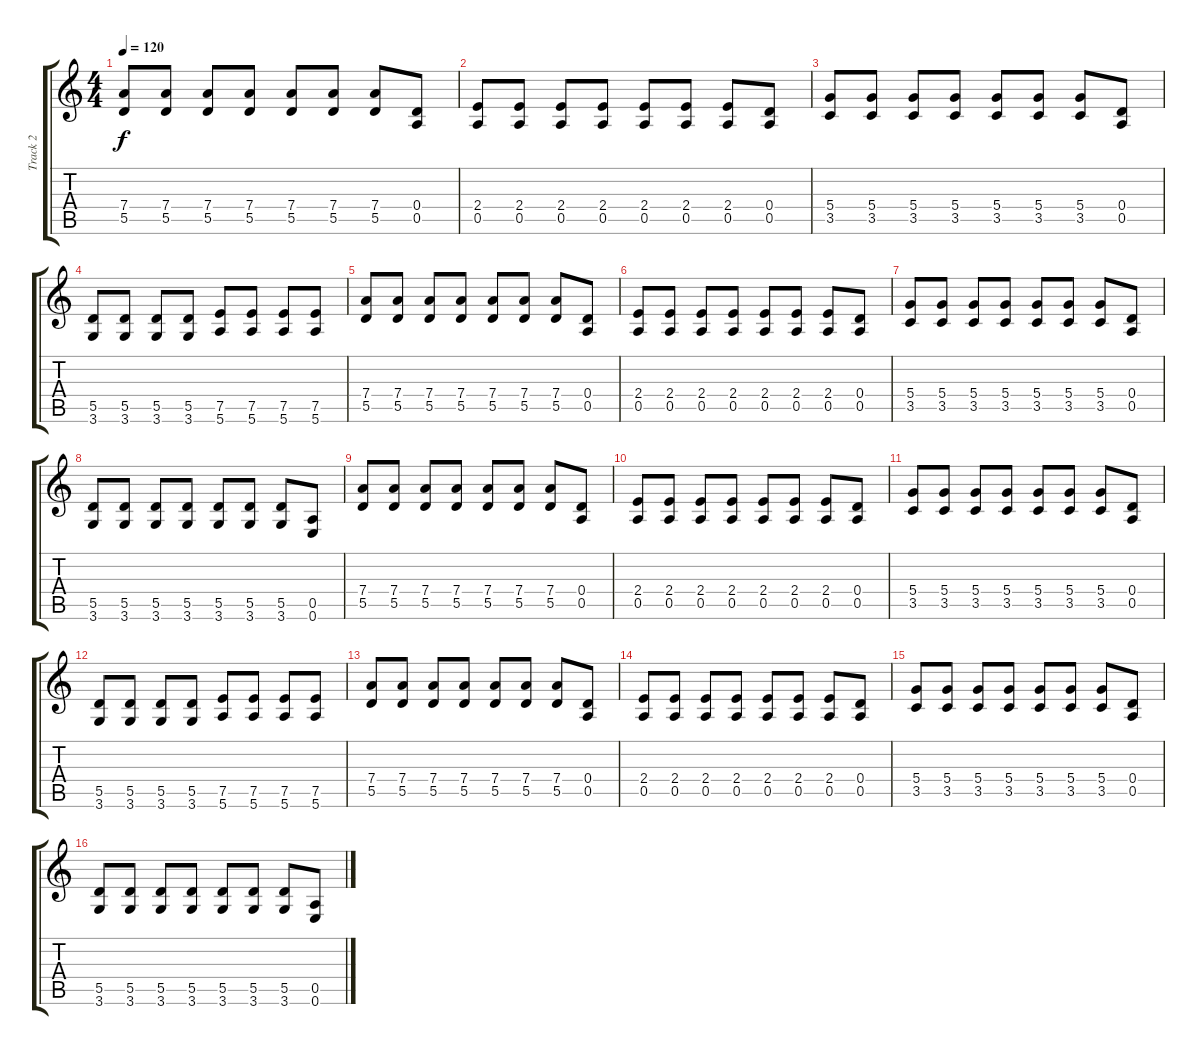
\track ("Track 2" "Track 2") {instrument distortionguitar}
\staff {score tabs}
\tuning (E4 B3 G3 D3 A2 E2) {hide}
\ts (4 4)
\tempo 120
\clef g2
\ks c
(7.4 5.5).8{dy f} (7.4 5.5).8 (7.4 5.5).8 (7.4 5.5).8 (7.4 5.5).8 (7.4 5.5).8 (7.4 5.5).8 (0.4 0.5).8 |
(2.4 0.5).8 (2.4 0.5).8 (2.4 0.5).8 (2.4 0.5).8 (2.4 0.5).8 (2.4 0.5).8 (2.4 0.5).8 (0.4 0.5).8 |
(5.4 3.5).8 (5.4 3.5).8 (5.4 3.5).8 (5.4 3.5).8 (5.4 3.5).8 (5.4 3.5).8 (5.4 3.5).8 (0.4 0.5).8 |
(5.5 3.6).8 (5.5 3.6).8 (5.5 3.6).8 (5.5 3.6).8 (7.5 5.6).8 (7.5 5.6).8 (7.5 5.6).8 (7.5 5.6).8 |
(7.4 5.5).8 (7.4 5.5).8 (7.4 5.5).8 (7.4 5.5).8 (7.4 5.5).8 (7.4 5.5).8 (7.4 5.5).8 (0.4 0.5).8 |
(2.4 0.5).8 (2.4 0.5).8 (2.4 0.5).8 (2.4 0.5).8 (2.4 0.5).8 (2.4 0.5).8 (2.4 0.5).8 (0.4 0.5).8 |
(5.4 3.5).8 (5.4 3.5).8 (5.4 3.5).8 (5.4 3.5).8 (5.4 3.5).8 (5.4 3.5).8 (5.4 3.5).8 (0.4 0.5).8 |
(5.5 3.6).8 (5.5 3.6).8 (5.5 3.6).8 (5.5 3.6).8 (5.5 3.6).8 (5.5 3.6).8 (5.5 3.6).8 (0.5 0.6).8 |
(7.4 5.5).8 (7.4 5.5).8 (7.4 5.5).8 (7.4 5.5).8 (7.4 5.5).8 (7.4 5.5).8 (7.4 5.5).8 (0.4 0.5).8 |
(2.4 0.5).8 (2.4 0.5).8 (2.4 0.5).8 (2.4 0.5).8 (2.4 0.5).8 (2.4 0.5).8 (2.4 0.5).8 (0.4 0.5).8 |
(5.4 3.5).8 (5.4 3.5).8 (5.4 3.5).8 (5.4 3.5).8 (5.4 3.5).8 (5.4 3.5).8 (5.4 3.5).8 (0.4 0.5).8 |
(5.5 3.6).8 (5.5 3.6).8 (5.5 3.6).8 (5.5 3.6).8 (7.5 5.6).8 (7.5 5.6).8 (7.5 5.6).8 (7.5 5.6).8 |
(7.4 5.5).8 (7.4 5.5).8 (7.4 5.5).8 (7.4 5.5).8 (7.4 5.5).8 (7.4 5.5).8 (7.4 5.5).8 (0.4 0.5).8 |
(2.4 0.5).8 (2.4 0.5).8 (2.4 0.5).8 (2.4 0.5).8 (2.4 0.5).8 (2.4 0.5).8 (2.4 0.5).8 (0.4 0.5).8 |
(5.4 3.5).8 (5.4 3.5).8 (5.4 3.5).8 (5.4 3.5).8 (5.4 3.5).8 (5.4 3.5).8 (5.4 3.5).8 (0.4 0.5).8 |
(5.5 3.6).8 (5.5 3.6).8 (5.5 3.6).8 (5.5 3.6).8 (5.5 3.6).8 (5.5 3.6).8 (5.5 3.6).8 (0.5 0.6).8
